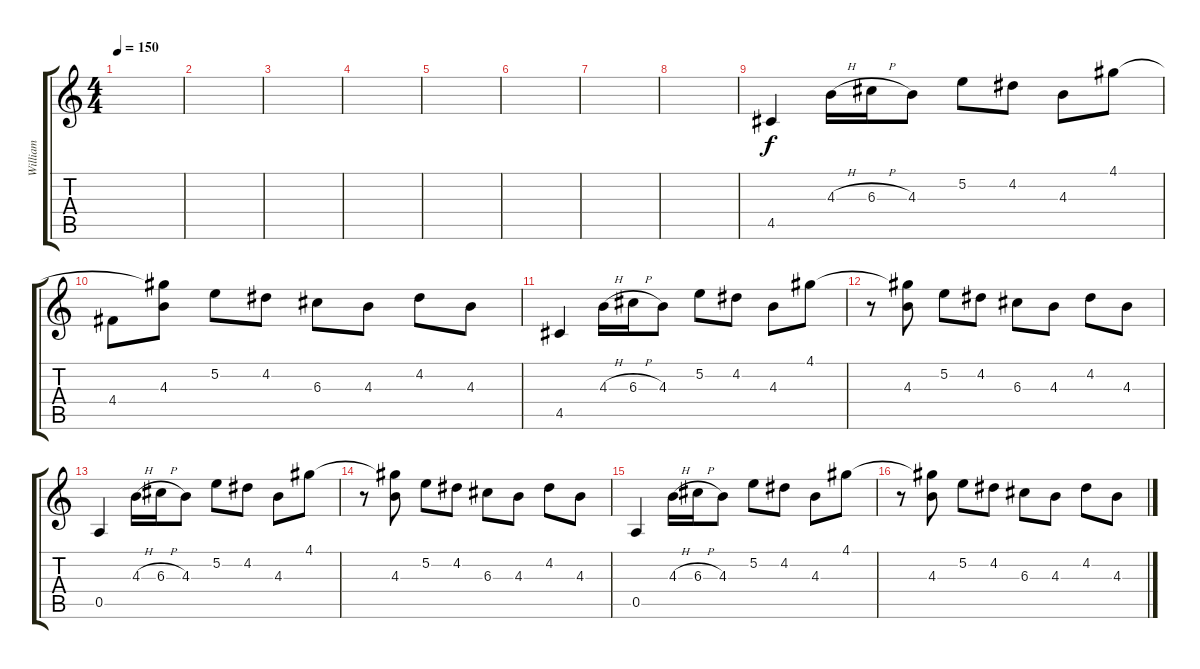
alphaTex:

\track ("William" "William") {instrument distortionguitar}
\staff {score tabs}
\tuning (E4 B3 G3 D3 A2 D2) {hide}
\ts (4 4)
\tempo 150
\clef g2
\ks c
|
|
|
|
|
|
|
|
4.5.4 4.3{h}.16 6.3{h}.16 4.3.8 5.2.8 4.2.8 4.3.8 4.1.8 |
4.4.8 (4.1{t} 4.3).8 5.2.8 4.2.8 6.3.8 4.3.8 4.2.8 4.3.8 |
4.5.4 4.3{h}.16 6.3{h}.16 4.3.8 5.2.8 4.2.8 4.3.8 4.1.8 |
r.8 (4.1{t} 4.3).8 5.2.8 4.2.8 6.3.8 4.3.8 4.2.8 4.3.8 |
0.5.4 4.3{h}.16 6.3{h}.16 4.3.8 5.2.8 4.2.8 4.3.8 4.1.8 |
r.8 (4.1{t} 4.3).8 5.2.8 4.2.8 6.3.8 4.3.8 4.2.8 4.3.8 |
0.5.4 4.3{h}.16 6.3{h}.16 4.3.8 5.2.8 4.2.8 4.3.8 4.1.8 |
r.8 (4.1{t} 4.3).8 5.2.8 4.2.8 6.3.8 4.3.8 4.2.8 4.3.8
